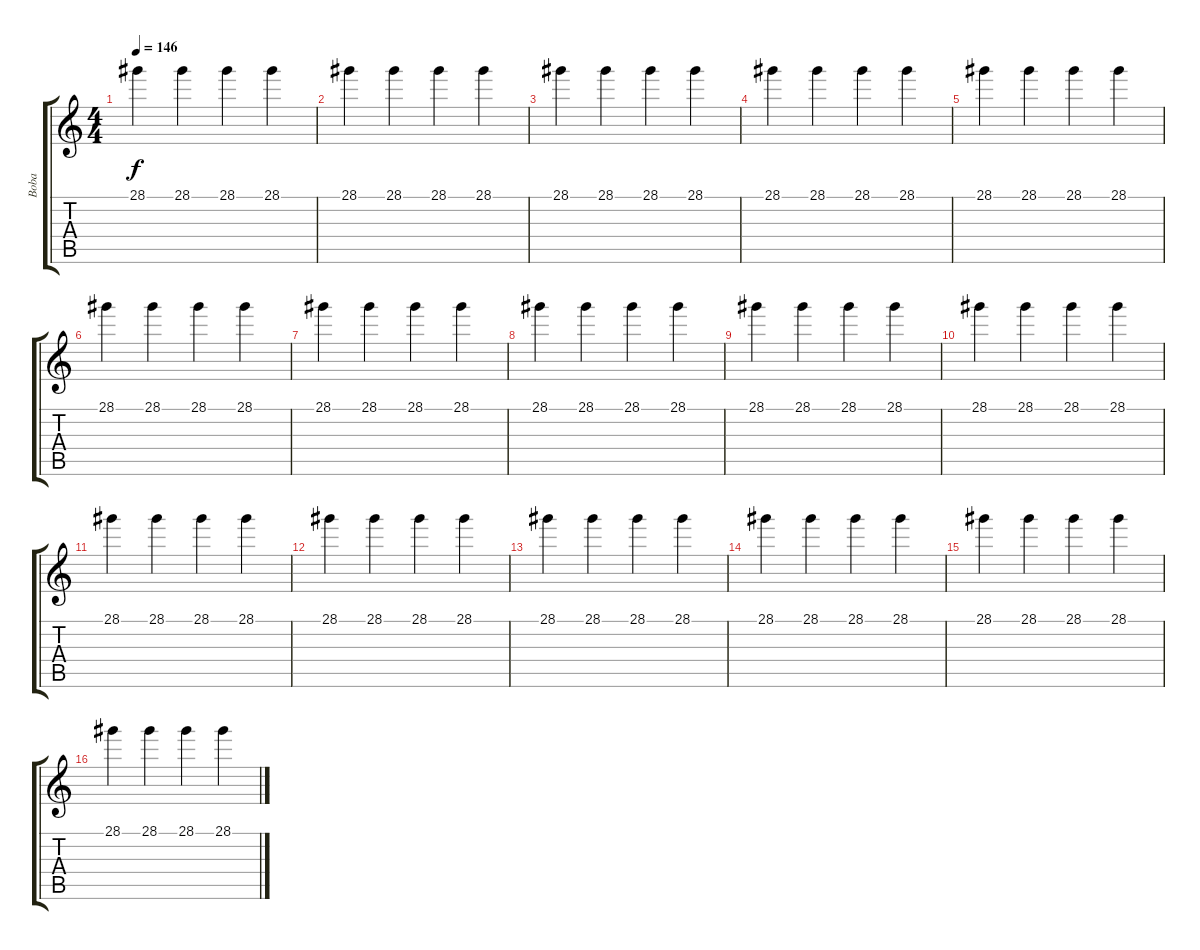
\track ("Boba" "Boba") {instrument brightacousticpiano}
\staff {score tabs}
\tuning (E4 B3 G3 D3 A2 E2) {hide}
\ts (4 4)
\tempo 146
\clef g2
\ks c
28.1.4{dy f instrument brightacousticpiano} 28.1.4 28.1.4 28.1.4 |
28.1.4 28.1.4 28.1.4 28.1.4 |
28.1.4 28.1.4 28.1.4 28.1.4 |
28.1.4 28.1.4 28.1.4 28.1.4 |
28.1.4 28.1.4 28.1.4 28.1.4 |
28.1.4 28.1.4 28.1.4 28.1.4 |
28.1.4 28.1.4 28.1.4 28.1.4 |
28.1.4 28.1.4 28.1.4 28.1.4 |
28.1.4 28.1.4 28.1.4 28.1.4 |
28.1.4 28.1.4 28.1.4 28.1.4 |
28.1.4 28.1.4 28.1.4 28.1.4 |
28.1.4 28.1.4 28.1.4 28.1.4 |
28.1.4 28.1.4 28.1.4 28.1.4 |
28.1.4 28.1.4 28.1.4 28.1.4 |
28.1.4 28.1.4 28.1.4 28.1.4 |
28.1.4 28.1.4 28.1.4 28.1.4
